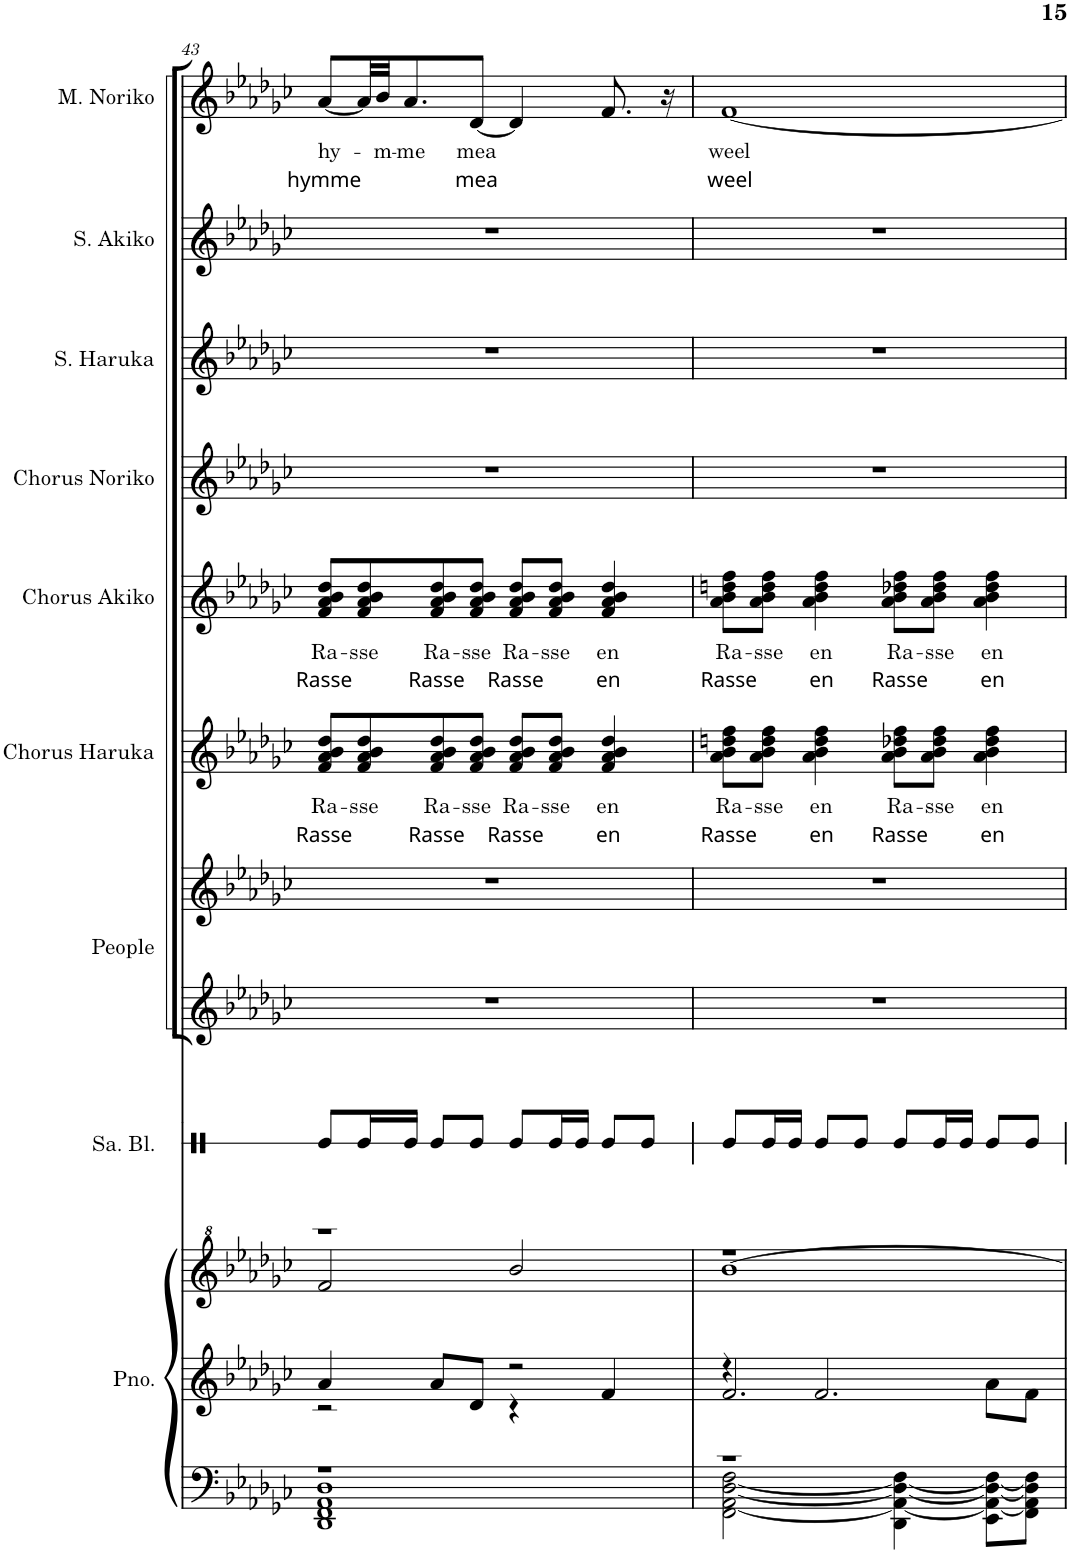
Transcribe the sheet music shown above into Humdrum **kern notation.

**kern	**kern	**kern	**kern	**kern	**kern	**kern	**text	**text	**kern	**text	**text	**kern	**kern	**kern	**kern	**text	**text
*part9	*part9	*part9	*part8	*part7	*part7	*part6	*part6	*part6	*part5	*part5	*part5	*part4	*part3	*part2	*part1	*part1	*part1
*staff12	*staff11	*staff10	*staff9	*staff8	*staff7	*staff6	*staff6	*staff6	*staff5	*staff5	*staff5	*staff4	*staff3	*staff2	*staff1	*staff1	*staff1
*I"钢琴	*	*	*I"沙锤块	*I"人们	*	*I"霜月はるか和声	*	*	*I"志方あきこ和声	*	*	*I"みとせのりこ和声	*I"霜月はるか	*I"志方あきこ	*I"みとせのりこ	*	*
!!LO:PB:g=z
*clefF4	*clefG2	*clefG^2	*clefX	*clefG2	*clefG2	*clefG2	*	*	*clefG2	*	*	*clefG2	*clefG2	*clefG2	*clefG2	*	*
*k[b-e-a-d-g-c-]	*k[b-e-a-d-g-c-]	*k[b-e-a-d-g-c-]	*k[]	*k[b-e-a-d-g-c-]	*k[b-e-a-d-g-c-]	*k[b-e-a-d-g-c-]	*	*	*k[b-e-a-d-g-c-]	*	*	*k[b-e-a-d-g-c-]	*k[b-e-a-d-g-c-]	*k[b-e-a-d-g-c-]	*k[b-e-a-d-g-c-]	*	*
*M4/4	*M4/4	*M4/4	*M4/4	*M4/4	*M4/4	*M4/4	*	*	*M4/4	*	*	*M4/4	*M4/4	*M4/4	*M4/4	*	*
=43	=43	=43	=43	=43	=43	=43	=43	=43	=43	=43	=43	=43	=43	=43	=43	=43	=43
*^	*^	*^	*	*	*	*	*	*	*	*	*	*	*	*	*	*	*
!	!	!	!	!	!	!	!	!	!	!LO:LY:b	!LO:LY:b	!	!LO:LY:b	!LO:LY:b	!	!	!	!	!LO:LY:b	!LO:LY:b
1DD- 1FF 1AA- 1D-	1r	4a-/	2r	1r	2ff/	8Re/L	1r	1r	8f/ 8a-/ 8b-/ 8dd-/L	Ra-	Rasse	8f/ 8a-/ 8b-/ 8dd-/L	Ra-	Rasse	1r	1r	1r	[8a-/L	hy-	hymme
!	!	!	!	!	!	!	!	!	!	!LO:LY:b	!	!	!LO:LY:b	!	!	!	!	!	!	!
.	.	.	.	.	.	16Re/L	.	.	8f/ 8a-/ 8b-/ 8dd-/	-sse	.	8f/ 8a-/ 8b-/ 8dd-/	-sse	.	.	.	.	32a-/LL]	.	.
!	!	!	!	!	!	!	!	!	!	!	!	!	!	!	!	!	!	!	!LO:LY:b	!
.	.	.	.	.	.	.	.	.	.	.	.	.	.	.	.	.	.	32b-/JJ	-m-	.
!	!	!	!	!	!	!	!	!	!	!	!	!	!	!	!	!	!	!	!LO:LY:b	!
.	.	.	.	.	.	16Re/JJ	.	.	.	.	.	.	.	.	.	.	.	8.a-/	-me	.
!	!	!	!	!	!	!	!	!	!	!LO:LY:b	!LO:LY:b	!	!LO:LY:b	!LO:LY:b	!	!	!	!	!	!
.	.	8a-/L	.	.	.	8Re/L	.	.	8f/ 8a-/ 8b-/ 8dd-/	Ra-	Rasse	8f/ 8a-/ 8b-/ 8dd-/	Ra-	Rasse	.	.	.	.	.	.
!	!	!	!	!	!	!	!	!	!	!LO:LY:b	!	!	!LO:LY:b	!	!	!	!	!	!LO:LY:b	!LO:LY:b
.	.	8d-/J	.	.	.	8Re/J	.	.	8f/ 8a-/ 8b-/ 8dd-/J	-sse	.	8f/ 8a-/ 8b-/ 8dd-/J	-sse	.	.	.	.	[8d-/J	-mea	mea
!	!	!	!	!	!	!	!	!	!	!LO:LY:b	!LO:LY:b	!	!LO:LY:b	!LO:LY:b	!	!	!	!	!	!
.	.	2r	4r	.	2bb-/	8Re/L	.	.	8f/ 8a-/ 8b-/ 8dd-/L	Ra-	Rasse	8f/ 8a-/ 8b-/ 8dd-/L	Ra-	Rasse	.	.	.	4d-/]	.	.
!	!	!	!	!	!	!	!	!	!	!LO:LY:b	!	!	!LO:LY:b	!	!	!	!	!	!	!
.	.	.	.	.	.	16Re/L	.	.	8f/ 8a-/ 8b-/ 8dd-/J	-sse	.	8f/ 8a-/ 8b-/ 8dd-/J	-sse	.	.	.	.	.	.	.
.	.	.	.	.	.	16Re/JJ	.	.	.	.	.	.	.	.	.	.	.	.	.	.
!	!	!	!	!	!	!	!	!	!	!LO:LY:b	!LO:LY:b	!	!LO:LY:b	!LO:LY:b	!	!	!	!	!	!
.	.	.	4f/	.	.	8Re/L	.	.	4f/ 4a-/ 4b-/ 4dd-/	en	en	4f/ 4a-/ 4b-/ 4dd-/	en	en	.	.	.	8.f/	.	.
.	.	.	.	.	.	8Re/J	.	.	.	.	.	.	.	.	.	.	.	.	.	.
.	.	.	.	.	.	.	.	.	.	.	.	.	.	.	.	.	.	16r	.	.
=44	=44	=44	=44	=44	=44	=44	=44	=44	=44	=44	=44	=44	=44	=44	=44	=44	=44	=44	=44	=44
!	!	!	!	!	!	!	!	!	!	!LO:LY:b	!LO:LY:b	!	!LO:LY:b	!LO:LY:b	!	!	!	!	!LO:LY:b	!LO:LY:b
2FF\ [2AA-\ [2D-\ [2F\	1r	4r	2.f/	1r	[1bb-	8Re/L	1r	1r	8a-\ 8b-\ 8ddn\ 8ff\L	Ra-	Rasse	8a-\ 8b-\ 8ddn\ 8ff\L	Ra-	Rasse	1r	1r	1r	[1f	weel	weel
!	!	!	!	!	!	!	!	!	!	!LO:LY:b	!	!	!LO:LY:b	!	!	!	!	!	!	!
.	.	.	.	.	.	16Re/L	.	.	8a-\ 8b-\ 8dd\ 8ff\J	-sse	.	8a-\ 8b-\ 8dd\ 8ff\J	-sse	.	.	.	.	.	.	.
.	.	.	.	.	.	16Re/JJ	.	.	.	.	.	.	.	.	.	.	.	.	.	.
!	!	!	!	!	!	!	!	!	!	!LO:LY:b	!LO:LY:b	!	!LO:LY:b	!LO:LY:b	!	!	!	!	!	!
.	.	2.f/	.	.	.	8Re/L	.	.	4a-\ 4b-\ 4dd\ 4ff\	en	en	4a-\ 4b-\ 4dd\ 4ff\	en	en	.	.	.	.	.	.
.	.	.	.	.	.	8Re/J	.	.	.	.	.	.	.	.	.	.	.	.	.	.
!	!	!	!	!	!	!	!	!	!	!LO:LY:b	!LO:LY:b	!	!LO:LY:b	!LO:LY:b	!	!	!	!	!	!
4DD-\ 4AA-\_ 4D-\_ 4F\_	.	.	.	.	.	8Re/L	.	.	8a-\ 8b-\ 8dd-X\ 8ff\L	Ra-	Rasse	8a-\ 8b-\ 8dd-X\ 8ff\L	Ra-	Rasse	.	.	.	.	.	.
!	!	!	!	!	!	!	!	!	!	!LO:LY:b	!	!	!LO:LY:b	!	!	!	!	!	!	!
.	.	.	.	.	.	16Re/L	.	.	8a-\ 8b-\ 8dd-\ 8ff\J	-sse	.	8a-\ 8b-\ 8dd-\ 8ff\J	-sse	.	.	.	.	.	.	.
.	.	.	.	.	.	16Re/JJ	.	.	.	.	.	.	.	.	.	.	.	.	.	.
!	!	!	!	!	!	!	!	!	!	!LO:LY:b	!LO:LY:b	!	!LO:LY:b	!LO:LY:b	!	!	!	!	!	!
8EE-\ 8AA-\_ 8D-\_ 8F\_L	.	.	8a-\L	.	.	8Re/L	.	.	4a-\ 4b-\ 4dd-\ 4ff\	en	en	4a-\ 4b-\ 4dd-\ 4ff\	en	en	.	.	.	.	.	.
8FF\ 8AA-\] 8D-\] 8F\]J	.	.	8f\J	.	.	8Re/J	.	.	.	.	.	.	.	.	.	.	.	.	.	.
*v	*v	*	*	*	*	*	*	*	*	*	*	*	*	*	*	*	*	*	*	*
*	*v	*v	*	*	*	*	*	*	*	*	*	*	*	*	*	*	*	*	*
*	*	*v	*v	*	*	*	*	*	*	*	*	*	*	*	*	*	*	*
=	=	=	=	=	=	=	=	=	=	=	=	=	=	=	=	=	=
*-	*-	*-	*-	*-	*-	*-	*-	*-	*-	*-	*-	*-	*-	*-	*-	*-	*-
